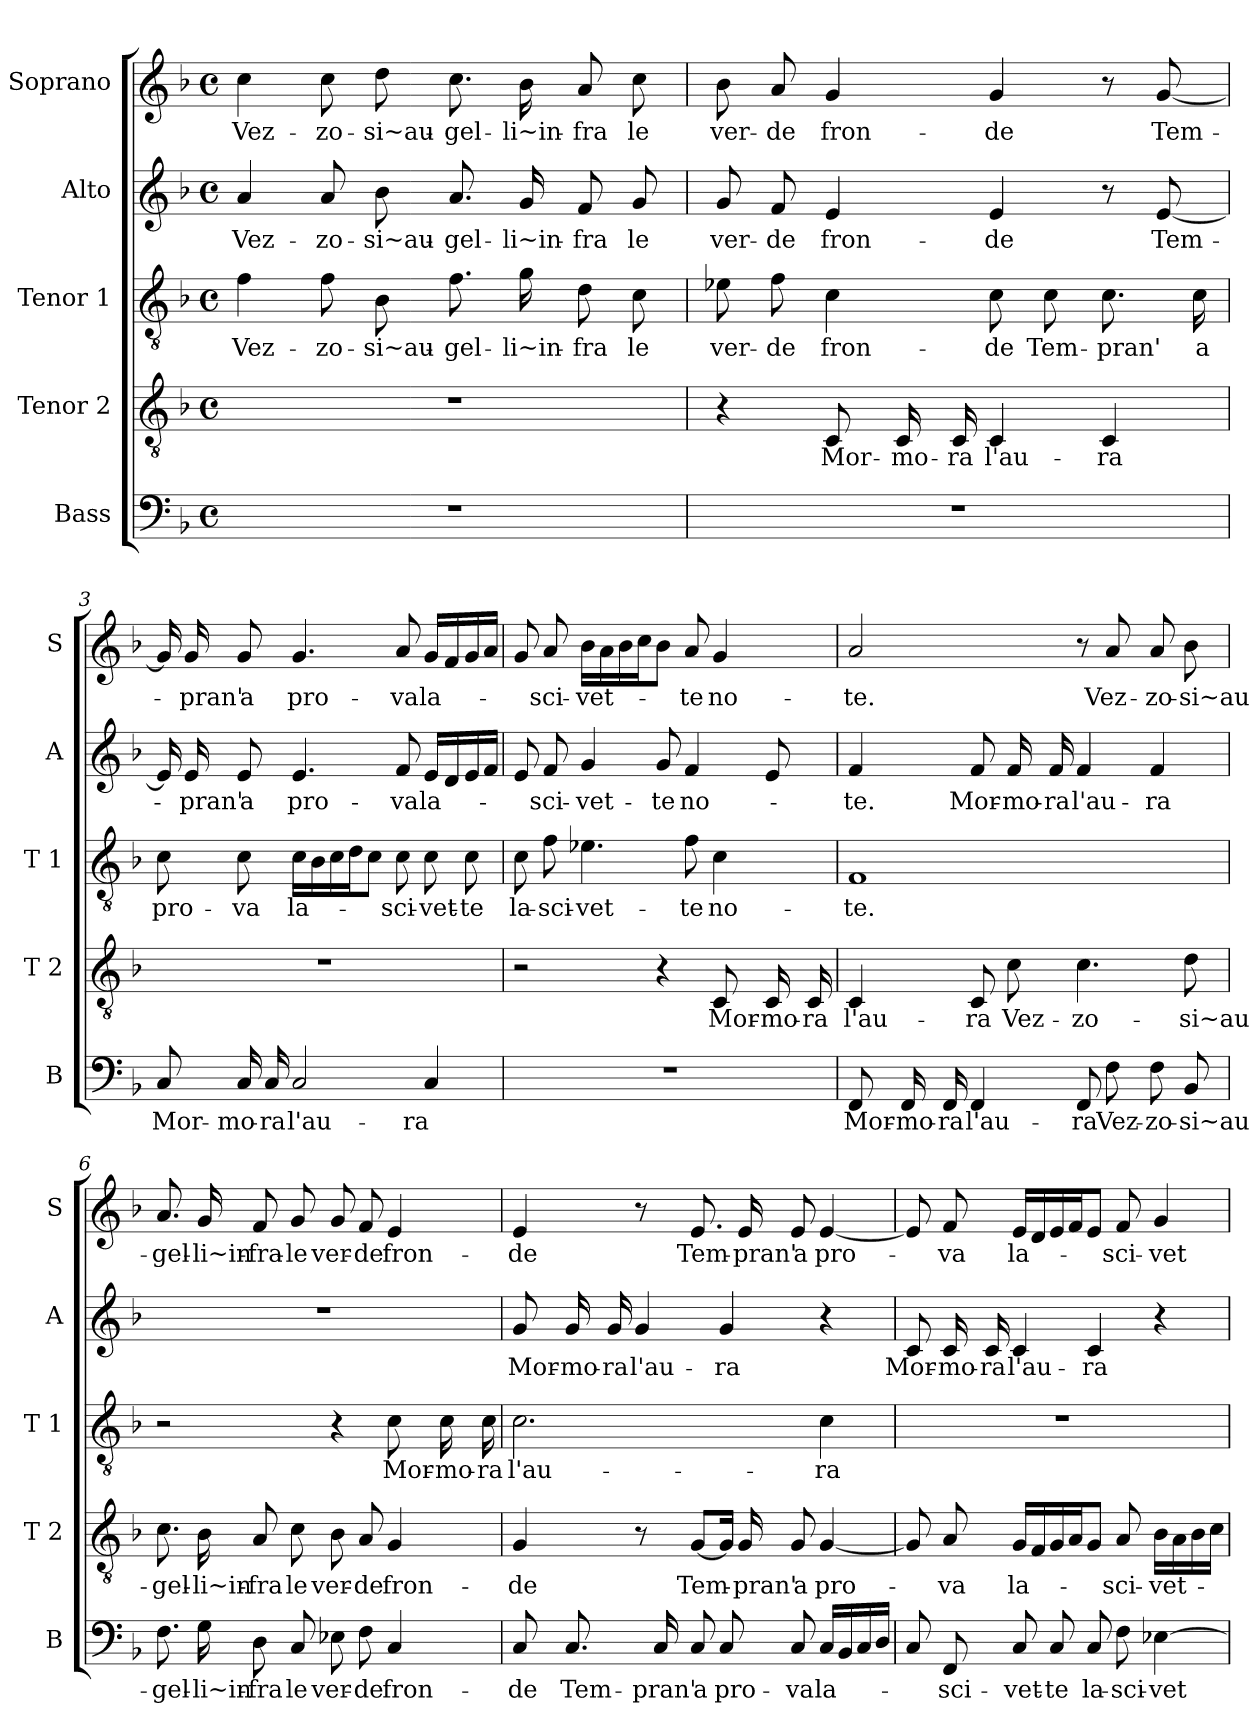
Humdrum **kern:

**kern	**text	**kern	**text	**kern	**text	**kern	**text	**kern	**text
*part5	*part5	*part4	*part4	*part3	*part3	*part2	*part2	*part1	*part1
*staff5	*staff5	*staff4	*staff4	*staff3	*staff3	*staff2	*staff2	*staff1	*staff1
*I"Bass	*	*I"Tenor 2	*	*I"Tenor 1	*	*I"Alto	*	*I"Soprano	*
*I'B	*	*I'T 2	*	*I'T 1	*	*I'A	*	*I'S	*
*clefF4	*	*clefGv2	*	*clefGv2	*	*clefG2	*	*clefG2	*
*k[b-]	*	*k[b-]	*	*k[b-]	*	*k[b-]	*	*k[b-]	*
*F:	*	*F:	*	*F:	*	*F:	*	*F:	*
*M4/4	*	*M4/4	*	*M4/4	*	*M4/4	*	*M4/4	*
*met(c)	*	*met(c)	*	*met(c)	*	*met(c)	*	*met(c)	*
=1	=1	=1	=1	=1	=1	=1	=1	=1	=1
1r	.	1r	.	4f\	Vez-	4a/	Vez-	4cc\	Vez-
.	.	.	.	8f\	-zo-	8a/	-zo-	8cc\	-zo-
.	.	.	.	8B-\	-si~au-	8b-\	-si~au-	8dd\	-si~au-
.	.	.	.	8.f\	-gel-	8.a/	-gel-	8.cc\	-gel-
.	.	.	.	16g\	-li~in-	16g/	-li~in-	16b-\	-li~in-
.	.	.	.	8d\	-fra	8f/	-fra	8a/	-fra
.	.	.	.	8c\	le	8g/	le	8cc\	le
=2	=2	=2	=2	=2	=2	=2	=2	=2	=2
1r	.	4r	.	8e-X\	ver-	8g/	ver-	8b-\	ver-
.	.	.	.	8f\	-de	8f/	-de	8a/	-de
.	.	8C/	Mor-	4c\	fron-	4e/	fron-	4g/	fron-
.	.	16C/	-mo-	.	.	.	.	.	.
.	.	16C/	-ra	.	.	.	.	.	.
.	.	4C/	l'au-	8c\	-de	4e/	-de	4g/	-de
.	.	.	.	8c\	Tem-	.	.	.	.
.	.	4C/	-ra	8.c\	-pran'	8r	.	8r	.
.	.	.	.	.	.	[8e/	Tem-	[8g/	Tem-
.	.	.	.	16c\	a	.	.	.	.
=3	=3	=3	=3	=3	=3	=3	=3	=3	=3
8C/	Mor-	1r	.	8c\	pro-	16e/]	.	16g/]	.
.	.	.	.	.	.	16e/	-pran'	16g/	-pran'
16C/	-mo-	.	.	8c\	-va	8e/	a	8g/	a
16C/	-ra	.	.	.	.	.	.	.	.
2C/	l'au-	.	.	16c\LL	la-	4.e/	pro-	4.g/	pro-
.	.	.	.	16B-\	.	.	.	.	.
.	.	.	.	16c\	.	.	.	.	.
.	.	.	.	16d\J	.	.	.	.	.
.	.	.	.	8c\J	.	.	.	.	.
.	.	.	.	8c\	-sci-	8f/	-va	8a/	-va
4C/	-ra	.	.	8c\	-vet-	16e/LL	la-	16g/LL	la-
.	.	.	.	.	.	16d/	.	16f/	.
.	.	.	.	8c\	-te	16e/	.	16g/	.
.	.	.	.	.	.	16f/JJ	.	16a/JJ	.
!!LO:LB:g=z
=4	=4	=4	=4	=4	=4	=4	=4	=4	=4
1r	.	2r	.	8c\	la-	8e/	.	8g/	.
.	.	.	.	8f\	-sci-	8f/	-sci-	8a/	-sci-
.	.	.	.	4.e-X\	-vet-	4g/	-vet-	16b-\LL	-vet-
.	.	.	.	.	.	.	.	16a\	.
.	.	.	.	.	.	.	.	16b-\	.
.	.	.	.	.	.	.	.	16cc\J	.
.	.	4r	.	.	.	8g/	-te	8b-\J	.
.	.	.	.	8f\	-te	4f/	no-	8a/	-te
.	.	8C/	Mor-	4c\	no-	.	.	4g/	no-
.	.	16C/	-mo-	.	.	8e/	.	.	.
.	.	16C/	-ra	.	.	.	.	.	.
=5	=5	=5	=5	=5	=5	=5	=5	=5	=5
8FF/	Mor-	4C/	l'au-	1F	-te.	4f/	-te.	2a/	-te.
16FF/	-mo-	.	.	.	.	.	.	.	.
16FF/	-ra	.	.	.	.	.	.	.	.
4FF/	l'au-	8C/	-ra	.	.	8f/	Mor-	.	.
.	.	8c\	Vez-	.	.	16f/	-mo-	.	.
.	.	.	.	.	.	16f/	-ra	.	.
8FF/	-ra	4.c\	-zo-	.	.	4f/	l'au-	8r	.
8F\	Vez-	.	.	.	.	.	.	8a/	Vez-
8F\	-zo-	.	.	.	.	4f/	-ra	8a/	-zo-
8BB-/	-si~au-	8d\	-si~au-	.	.	.	.	8b-\	-si~au-
=6	=6	=6	=6	=6	=6	=6	=6	=6	=6
8.F\	-gel-	8.c\	-gel-	2r	.	1r	.	8.a/	-gel-
16G\	-li~in-	16B-\	-li~in-	.	.	.	.	16g/	-li~in-
8D\	-fra	8A/	-fra	.	.	.	.	8f/	-fra-
8C/	le	8c\	le	.	.	.	.	8g/	-le
8E-X\	ver-	8B-\	ver-	4r	.	.	.	8g/	ver-
8F\	-de	8A/	-de	.	.	.	.	8f/	-de
4C/	fron-	4G/	fron-	8c\	Mor-	.	.	4e/	fron-
.	.	.	.	16c\	-mo-	.	.	.	.
.	.	.	.	16c\	-ra	.	.	.	.
!!LO:PB:g=z
=7	=7	=7	=7	=7	=7	=7	=7	=7	=7
8C/	-de	4G/	-de	2.c\	l'au-	8g/	Mor-	4e/	-de
8.C/	Tem-	.	.	.	.	16g/	-mo-	.	.
.	.	.	.	.	.	16g/	-ra	.	.
.	.	8r	.	.	.	4g/	l'au-	8r	.
16C/	-pran'	.	.	.	.	.	.	.	.
8C/	a	[8G/L	Tem-	.	.	.	.	8.e/	Tem-
8C/	pro-	16G/Jk]	.	.	.	4g/	-ra	.	.
.	.	16G/	-pran'	.	.	.	.	16e/	-pran'
8C/	-va	8G/	a	.	.	.	.	8e/	a
16C/LL	la-	[4G/	pro-	4c\	-ra	4r	.	[4e/	pro-
16BB-/	.	.	.	.	.	.	.	.	.
16C/	.	.	.	.	.	.	.	.	.
16D/JJ	.	.	.	.	.	.	.	.	.
=8	=8	=8	=8	=8	=8	=8	=8	=8	=8
8C/	.	8G/]	.	1r	.	8c/	Mor-	8e/]	.
8FF/	-sci-	8A/	-va	.	.	16c/	-mo-	8f/	-va
.	.	.	.	.	.	16c/	-ra	.	.
8C/	-vet-	16G/LL	la-	.	.	4c/	l'au-	16e/LL	la-
.	.	16F/	.	.	.	.	.	16d/	.
8C/	-te	16G/	.	.	.	.	.	16e/	.
.	.	16A/J	.	.	.	.	.	16f/J	.
8C/	la-	8G/J	.	.	.	4c/	-ra	8e/J	.
8F\	-sci-	8A/	-sci-	.	.	.	.	8f/	-sci-
[4E-X\	-vet-	16B-\LL	-vet-	.	.	4r	.	4g/	-vet-
.	.	16A\	.	.	.	.	.	.	.
.	.	16B-\	.	.	.	.	.	.	.
.	.	16c\JJ	.	.	.	.	.	.	.
=	=	=	=	=	=	=	=	=	=
*-	*-	*-	*-	*-	*-	*-	*-	*-	*-
